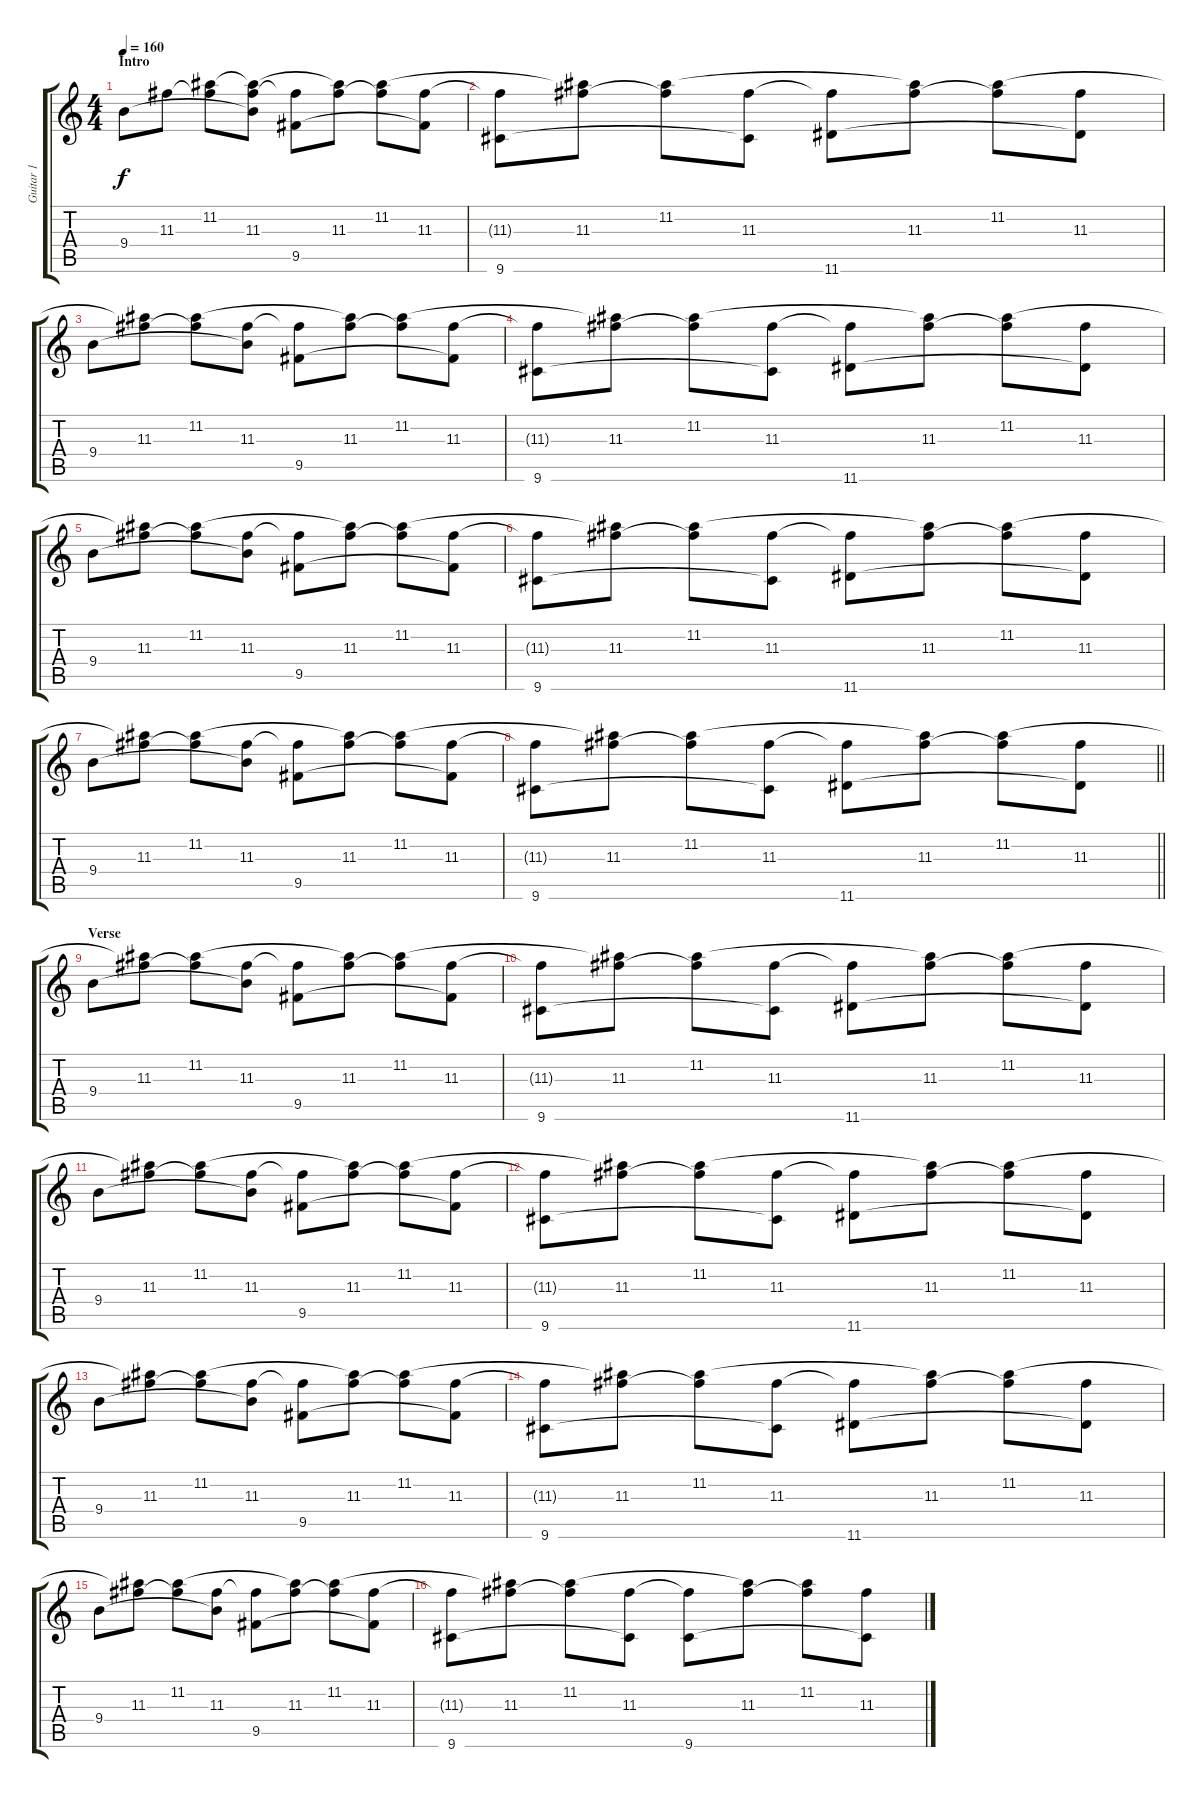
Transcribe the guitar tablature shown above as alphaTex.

\track ("Guitar 1" "Guitar 1") {instrument electricguitarclean}
\staff {score tabs}
\tuning (E4 B3 G3 D3 A2 E2) {hide}
\ts (4 4)
\section ("" "Intro")
\tempo 160
\clef g2
\ks c
9.4.8{dy f instrument electricguitarclean} 11.3.8 (11.2 11.3{t}).8 (11.2{t} 11.3 9.4{t}).8 (11.3{t} 9.5).8 (11.2{t} 11.3).8 (11.2 11.3{t}).8 (11.3 9.5{t}).8 |
(11.3{t} 9.6).8 (11.2{t} 11.3).8 (11.2 11.3{t}).8 (11.3 9.6{t}).8 (11.3{t} 11.6).8 (11.2{t} 11.3).8 (11.2 11.3{t}).8 (11.3 11.6{t}).8 |
9.4.8 (11.2{t} 11.3).8 (11.2 11.3{t}).8 (11.3 9.4{t}).8 (11.3{t} 9.5).8 (11.2{t} 11.3).8 (11.2 11.3{t}).8 (11.3 9.5{t}).8 |
(11.3{t} 9.6).8 (11.2{t} 11.3).8 (11.2 11.3{t}).8 (11.3 9.6{t}).8 (11.3{t} 11.6).8 (11.2{t} 11.3).8 (11.2 11.3{t}).8 (11.3 11.6{t}).8 |
9.4.8 (11.2{t} 11.3).8 (11.2 11.3{t}).8 (11.3 9.4{t}).8 (11.3{t} 9.5).8 (11.2{t} 11.3).8 (11.2 11.3{t}).8 (11.3 9.5{t}).8 |
(11.3{t} 9.6).8 (11.2{t} 11.3).8 (11.2 11.3{t}).8 (11.3 9.6{t}).8 (11.3{t} 11.6).8 (11.2{t} 11.3).8 (11.2 11.3{t}).8 (11.3 11.6{t}).8 |
9.4.8 (11.2{t} 11.3).8 (11.2 11.3{t}).8 (11.3 9.4{t}).8 (11.3{t} 9.5).8 (11.2{t} 11.3).8 (11.2 11.3{t}).8 (11.3 9.5{t}).8 |
\barLineRight lightlight
(11.3{t} 9.6).8 (11.2{t} 11.3).8 (11.2 11.3{t}).8 (11.3 9.6{t}).8 (11.3{t} 11.6).8 (11.2{t} 11.3).8 (11.2 11.3{t}).8 (11.3 11.6{t}).8 |
\section ("" "Verse")
9.4.8 (11.2{t} 11.3).8 (11.2 11.3{t}).8 (11.3 9.4{t}).8 (11.3{t} 9.5).8 (11.2{t} 11.3).8 (11.2 11.3{t}).8 (11.3 9.5{t}).8 |
(11.3{t} 9.6).8 (11.2{t} 11.3).8 (11.2 11.3{t}).8 (11.3 9.6{t}).8 (11.3{t} 11.6).8 (11.2{t} 11.3).8 (11.2 11.3{t}).8 (11.3 11.6{t}).8 |
9.4.8 (11.2{t} 11.3).8 (11.2 11.3{t}).8 (11.3 9.4{t}).8 (11.3{t} 9.5).8 (11.2{t} 11.3).8 (11.2 11.3{t}).8 (11.3 9.5{t}).8 |
(11.3{t} 9.6).8 (11.2{t} 11.3).8 (11.2 11.3{t}).8 (11.3 9.6{t}).8 (11.3{t} 11.6).8 (11.2{t} 11.3).8 (11.2 11.3{t}).8 (11.3 11.6{t}).8 |
9.4.8 (11.2{t} 11.3).8 (11.2 11.3{t}).8 (11.3 9.4{t}).8 (11.3{t} 9.5).8 (11.2{t} 11.3).8 (11.2 11.3{t}).8 (11.3 9.5{t}).8 |
(11.3{t} 9.6).8 (11.2{t} 11.3).8 (11.2 11.3{t}).8 (11.3 9.6{t}).8 (11.3{t} 11.6).8 (11.2{t} 11.3).8 (11.2 11.3{t}).8 (11.3 11.6{t}).8 |
9.4.8 (11.2{t} 11.3).8 (11.2 11.3{t}).8 (11.3 9.4{t}).8 (11.3{t} 9.5).8 (11.2{t} 11.3).8 (11.2 11.3{t}).8 (11.3 9.5{t}).8 |
(11.3{t} 9.6).8 (11.2{t} 11.3).8 (11.2 11.3{t}).8 (11.3 9.6{t}).8 (11.3{t} 9.6).8 (11.2{t} 11.3).8 (11.2 11.3{t}).8 (11.3 9.6{t}).8
